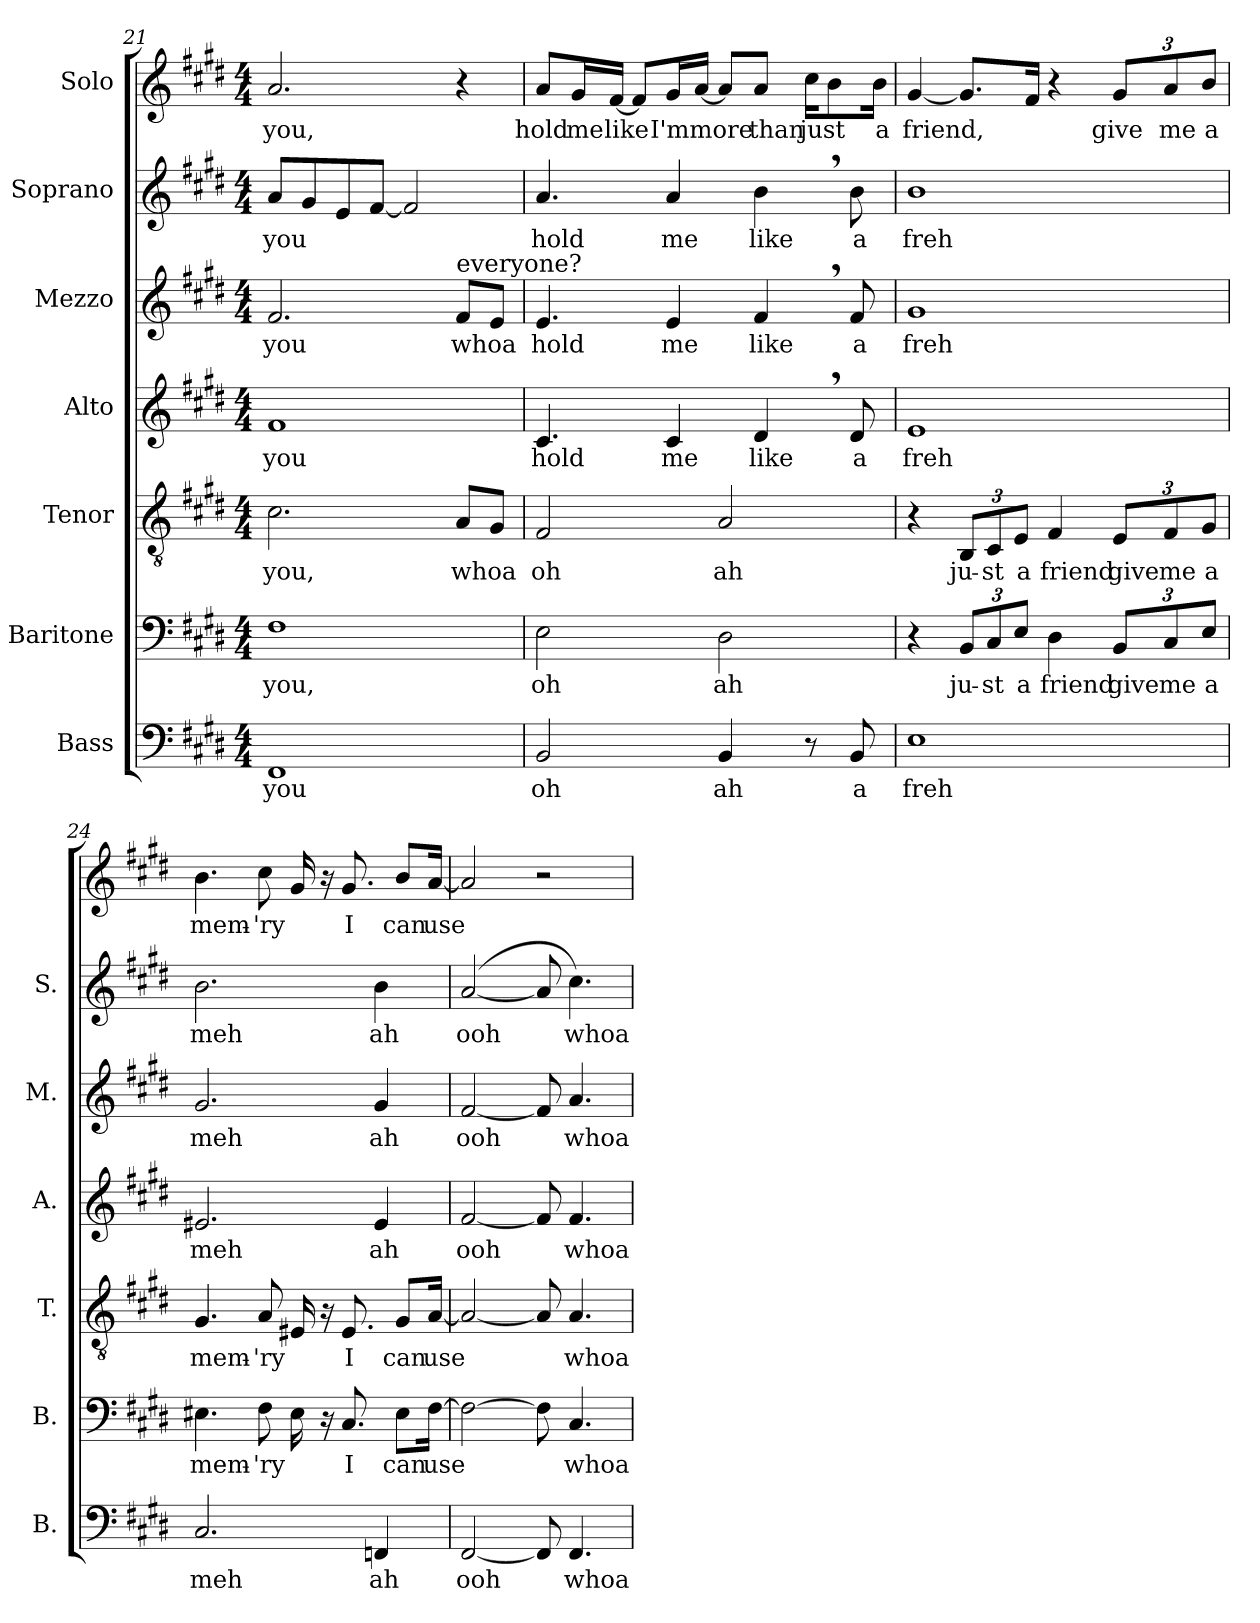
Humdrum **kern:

**kern	**text	**kern	**text	**kern	**text	**kern	**text	**kern	**text	**kern	**text	**kern	**text
*part7	*part7	*part6	*part6	*part5	*part5	*part4	*part4	*part3	*part3	*part2	*part2	*part1	*part1
*staff7	*staff7	*staff6	*staff6	*staff5	*staff5	*staff4	*staff4	*staff3	*staff3	*staff2	*staff2	*staff1	*staff1
*I"Bass	*	*I"Baritone	*	*I"Tenor	*	*I"Alto	*	*I"Mezzo	*	*I"Soprano	*	*I"Solo	*
*I'B.	*	*I'B.	*	*I'T.	*	*I'A.	*	*I'M.	*	*I'S.	*	*	*
*clefF4	*	*clefF4	*	*clefGv2	*	*clefG2	*	*clefG2	*	*clefG2	*	*clefG2	*
*k[f#c#g#d#]	*	*k[f#c#g#d#]	*	*k[f#c#g#d#]	*	*k[f#c#g#d#]	*	*k[f#c#g#d#]	*	*k[f#c#g#d#]	*	*k[f#c#g#d#]	*
*M4/4	*	*M4/4	*	*M4/4	*	*M4/4	*	*M4/4	*	*M4/4	*	*M4/4	*
=21	=21	=21	=21	=21	=21	=21	=21	=21	=21	=21	=21	=21	=21
1FF#	you	1F#	you,	2.c#\	you,	1f#	you	2.f#/	you	8a/L	you	2.a/	you,
.	.	.	.	.	.	.	.	.	.	8g#/	.	.	.
.	.	.	.	.	.	.	.	.	.	8e/	.	.	.
.	.	.	.	.	.	.	.	.	.	[8f#/J	.	.	.
.	.	.	.	.	.	.	.	.	.	2f#/]	.	.	.
!	!	!	!	!	!	!	!	!LO:TX:a:t=everyone?	!	!	!	!	!
.	.	.	.	8A/L	whoa	.	.	8f#/L	whoa	.	.	4r	.
.	.	.	.	8G#/J	.	.	.	8e/J	.	.	.	.	.
=22	=22	=22	=22	=22	=22	=22	=22	=22	=22	=22	=22	=22	=22
2BB/	oh	2E\	oh	2F#/	oh	4.c#/	hold	4.e/	hold	4.a/	hold	8a/L	hold
.	.	.	.	.	.	.	.	.	.	.	.	16g#/L	me
.	.	.	.	.	.	.	.	.	.	.	.	[16f#/JJ	like
.	.	.	.	.	.	.	.	.	.	.	.	8f#/L]	.
.	.	.	.	.	.	4c#/	me	4e/	me	4a/	me	16g#/L	I'm
.	.	.	.	.	.	.	.	.	.	.	.	[16a/JJ	more
4BB/	ah	2D#\	ah	2A/	ah	.	.	.	.	.	.	8a/L]	.
.	.	.	.	.	.	4d#,/	like	4f#,/	like	4b,\	like	8a/J	than
8r	.	.	.	.	.	.	.	.	.	.	.	16cc#\KL	just
.	.	.	.	.	.	.	.	.	.	.	.	8b\	.
8BB/	a	.	.	.	.	8d#/	a	8f#/	a	8b\	a	.	.
.	.	.	.	.	.	.	.	.	.	.	.	16b\Jk	a
!!LO:LB:g=z
=23	=23	=23	=23	=23	=23	=23	=23	=23	=23	=23	=23	=23	=23
1E	freh	4r	.	4r	.	1e	freh	1g#	freh	1b	freh	[4g#/	friend,
*	*	*Xbrackettup	*	*Xbrackettup	*	*	*	*	*	*	*	*	*
.	.	12BB/L	ju-	12BB/L	ju-	.	.	.	.	.	.	8.g#/L]	.
.	.	12C#/	-st	12C#/	-st	.	.	.	.	.	.	.	.
.	.	12E/J	a	12E/J	a	.	.	.	.	.	.	.	.
.	.	.	.	.	.	.	.	.	.	.	.	16f#/Jk	.
.	.	4D#\	friend	4F#/	friend	.	.	.	.	.	.	4r	.
*	*	*	*	*	*	*	*	*	*	*	*	*Xbrackettup	*
.	.	12BB/L	give	12E/L	give	.	.	.	.	.	.	12g#/L	give
.	.	12C#/	me	12F#/	me	.	.	.	.	.	.	12a/	me
.	.	12E/J	a	12G#/J	a	.	.	.	.	.	.	12b/J	a
=24	=24	=24	=24	=24	=24	=24	=24	=24	=24	=24	=24	=24	=24
2.C#/	meh	4.E#X\	mem-	4.G#/	mem-	2.e#X/	meh	2.g#/	meh	2.b\	meh	4.b\	mem-
.	.	8F#\	-'ry	8A/	-'ry	.	.	.	.	.	.	8cc#\	-'ry
.	.	16E#\	.	16E#X/	.	.	.	.	.	.	.	16g#/	.
.	.	16r	.	16r	.	.	.	.	.	.	.	16r	.
.	.	8.C#/	I	8.E#/	I	.	.	.	.	.	.	8.g#/	I
4FFn/	ah	.	.	.	.	4e#/	ah	4g#/	ah	4b\	ah	.	.
.	.	8E#\L	can	8G#/L	can	.	.	.	.	.	.	8b/L	can
.	.	[16F#\Jk	use	[16A/Jk	use	.	.	.	.	.	.	[16a/Jk	use
=25	=25	=25	=25	=25	=25	=25	=25	=25	=25	=25	=25	=25	=25
[2FF#/	ooh	2F#\_	.	2A/_	.	[2f#/	ooh	[2f#/	ooh	([2a/	ooh	2a/]	.
8FF#/]	.	8F#\]	.	8A/]	.	8f#/]	.	8f#/]	.	8a/]	.	2r	.
4.FF#/	whoa	4.C#/	whoa	4.A/	whoa	4.f#/	whoa	4.a/	whoa	4.cc#\)	whoa	.	.
=	=	=	=	=	=	=	=	=	=	=	=	=	=
*-	*-	*-	*-	*-	*-	*-	*-	*-	*-	*-	*-	*-	*-
